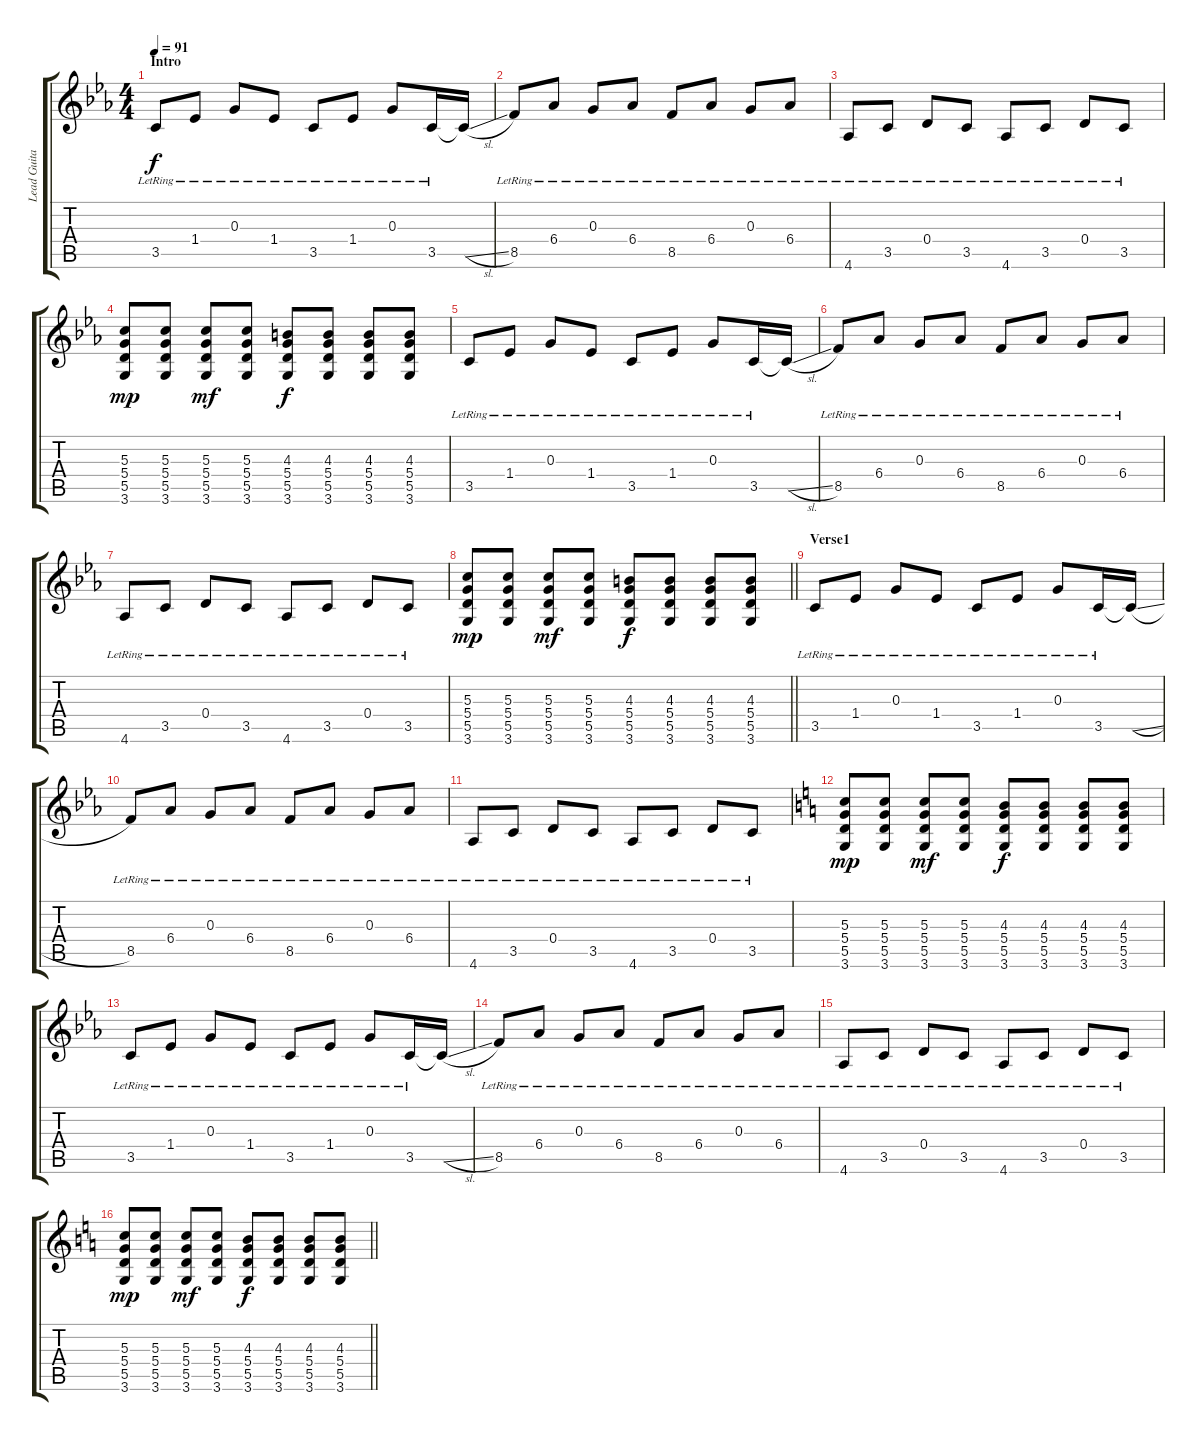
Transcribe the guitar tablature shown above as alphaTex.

\track ("Lead Guitar" "Lead Guita") {instrument acousticguitarsteel}
\staff {score tabs}
\tuning (E4 B3 G3 D3 A2 E2) {hide}
\ts (4 4)
\section ("" "Intro")
\tempo 91
\clef g2
\ks eb
3.5{lr}.8{dy f instrument acousticguitarsteel} 1.4{lr}.8 0.3{lr}.8 1.4{lr}.8 3.5{lr}.8 1.4{lr}.8 0.3{lr}.8 3.5{lr}.16 3.5{sl t}.16 |
8.5{lr}.8 6.4{lr}.8 0.3{lr}.8 6.4{lr}.8 8.5{lr}.8 6.4{lr}.8 0.3{lr}.8 6.4{lr}.8 |
4.6{lr}.8 3.5{lr}.8 0.4{lr}.8 3.5{lr}.8 4.6{lr}.8 3.5{lr}.8 0.4{lr}.8 3.5{lr}.8 |
(5.3 5.4 5.5 3.6).8{dy mp} (5.3 5.4 5.5 3.6).8 (5.3 5.4 5.5 3.6).8{dy mf} (5.3 5.4 5.5 3.6).8 (4.3 5.4 5.5 3.6).8{dy f} (4.3 5.4 5.5 3.6).8 (4.3 5.4 5.5 3.6).8 (4.3 5.4 5.5 3.6).8 |
3.5{lr}.8 1.4{lr}.8 0.3{lr}.8 1.4{lr}.8 3.5{lr}.8 1.4{lr}.8 0.3{lr}.8 3.5{lr}.16 3.5{sl t}.16 |
8.5{lr}.8 6.4{lr}.8 0.3{lr}.8 6.4{lr}.8 8.5{lr}.8 6.4{lr}.8 0.3{lr}.8 6.4{lr}.8 |
4.6{lr}.8 3.5{lr}.8 0.4{lr}.8 3.5{lr}.8 4.6{lr}.8 3.5{lr}.8 0.4{lr}.8 3.5{lr}.8 |
\barLineRight lightlight
(5.3 5.4 5.5 3.6).8{dy mp} (5.3 5.4 5.5 3.6).8 (5.3 5.4 5.5 3.6).8{dy mf} (5.3 5.4 5.5 3.6).8 (4.3 5.4 5.5 3.6).8{dy f} (4.3 5.4 5.5 3.6).8 (4.3 5.4 5.5 3.6).8 (4.3 5.4 5.5 3.6).8 |
\section ("" "Verse1")
3.5{lr}.8 1.4{lr}.8 0.3{lr}.8 1.4{lr}.8 3.5{lr}.8 1.4{lr}.8 0.3{lr}.8 3.5{lr}.16 3.5{sl t}.16 |
8.5{lr}.8 6.4{lr}.8 0.3{lr}.8 6.4{lr}.8 8.5{lr}.8 6.4{lr}.8 0.3{lr}.8 6.4{lr}.8 |
4.6{lr}.8 3.5{lr}.8 0.4{lr}.8 3.5{lr}.8 4.6{lr}.8 3.5{lr}.8 0.4{lr}.8 3.5{lr}.8 |
\ks c
(5.3 5.4 5.5 3.6).8{dy mp} (5.3 5.4 5.5 3.6).8 (5.3 5.4 5.5 3.6).8{dy mf} (5.3 5.4 5.5 3.6).8 (4.3 5.4 5.5 3.6).8{dy f} (4.3 5.4 5.5 3.6).8 (4.3 5.4 5.5 3.6).8 (4.3 5.4 5.5 3.6).8 |
\ks eb
3.5{lr}.8 1.4{lr}.8 0.3{lr}.8 1.4{lr}.8 3.5{lr}.8 1.4{lr}.8 0.3{lr}.8 3.5{lr}.16 3.5{sl t}.16 |
8.5{lr}.8 6.4{lr}.8 0.3{lr}.8 6.4{lr}.8 8.5{lr}.8 6.4{lr}.8 0.3{lr}.8 6.4{lr}.8 |
4.6{lr}.8 3.5{lr}.8 0.4{lr}.8 3.5{lr}.8 4.6{lr}.8 3.5{lr}.8 0.4{lr}.8 3.5{lr}.8 |
\barLineRight lightlight
\ks c
(5.3 5.4 5.5 3.6).8{dy mp} (5.3 5.4 5.5 3.6).8 (5.3 5.4 5.5 3.6).8{dy mf} (5.3 5.4 5.5 3.6).8 (4.3 5.4 5.5 3.6).8{dy f} (4.3 5.4 5.5 3.6).8 (4.3 5.4 5.5 3.6).8 (4.3 5.4 5.5 3.6).8
